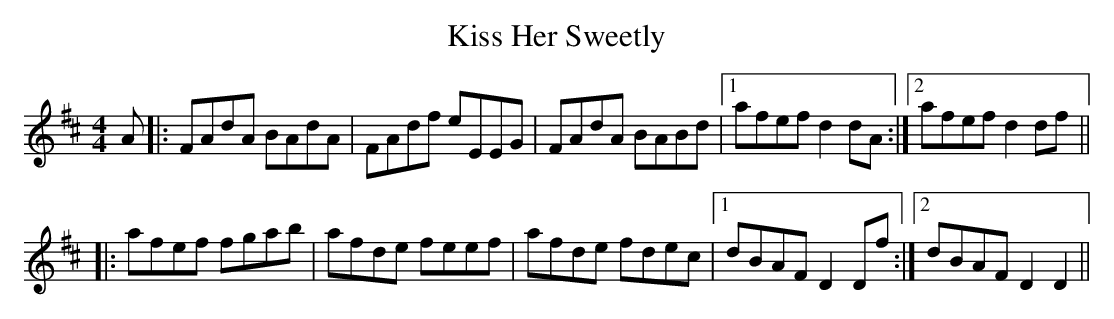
X:1
T: Kiss Her Sweetly
M: 4/4
L: 1/8
K: Dmaj
A|:FAdA BAdA|FAdf eEEG|FAdA BABd|1 afef d2 dA:|2 afef d2 df||
|:afef fgab|afde feef|afde fdec|1 dBAF D2 Df:|2 dBAF D2 D2||
